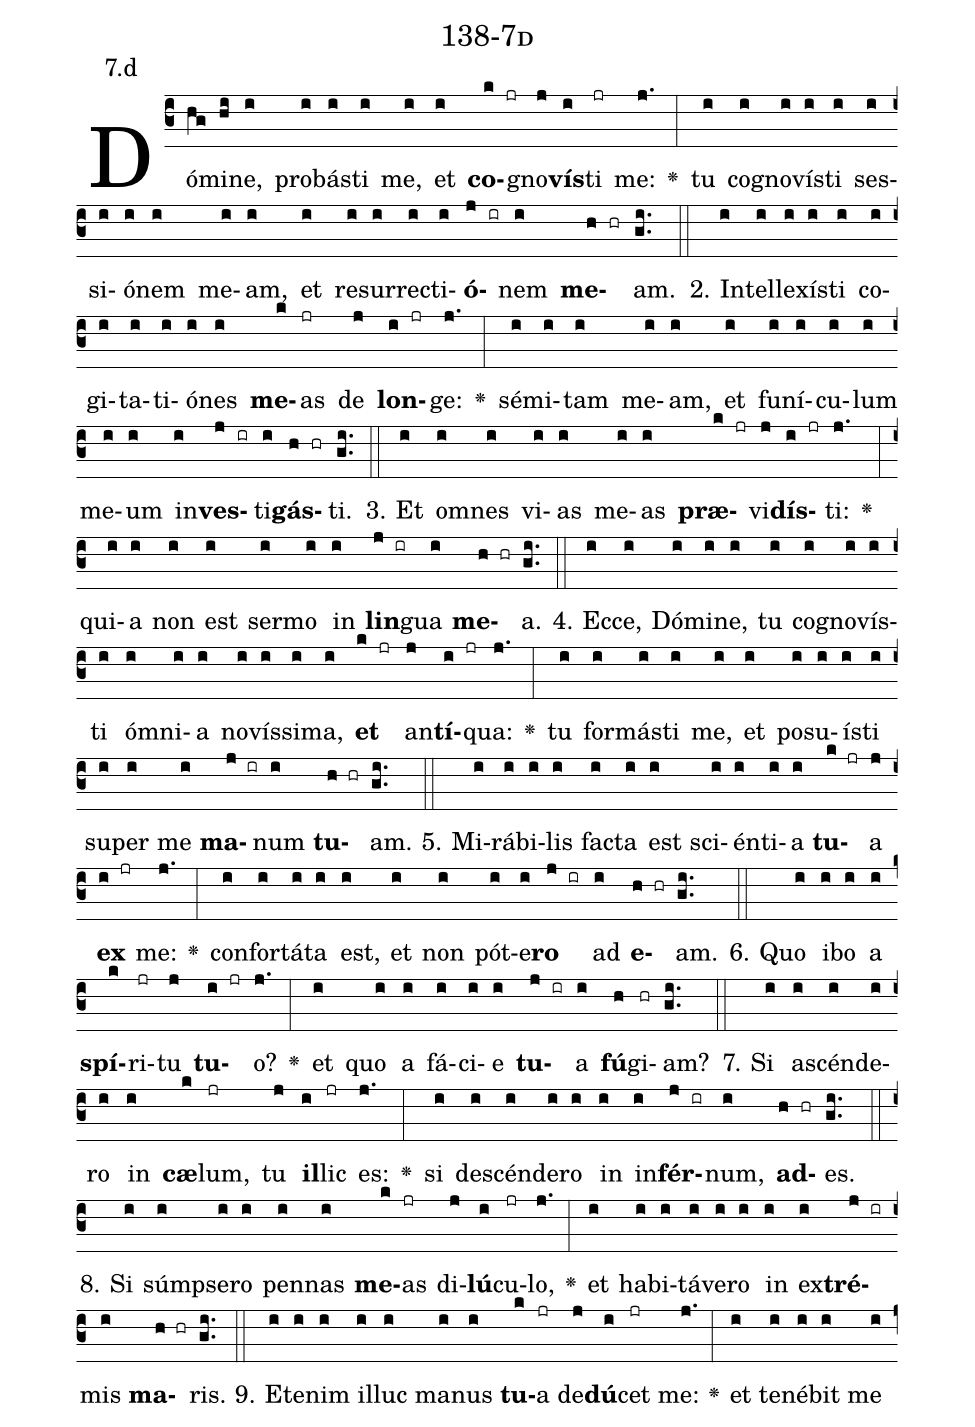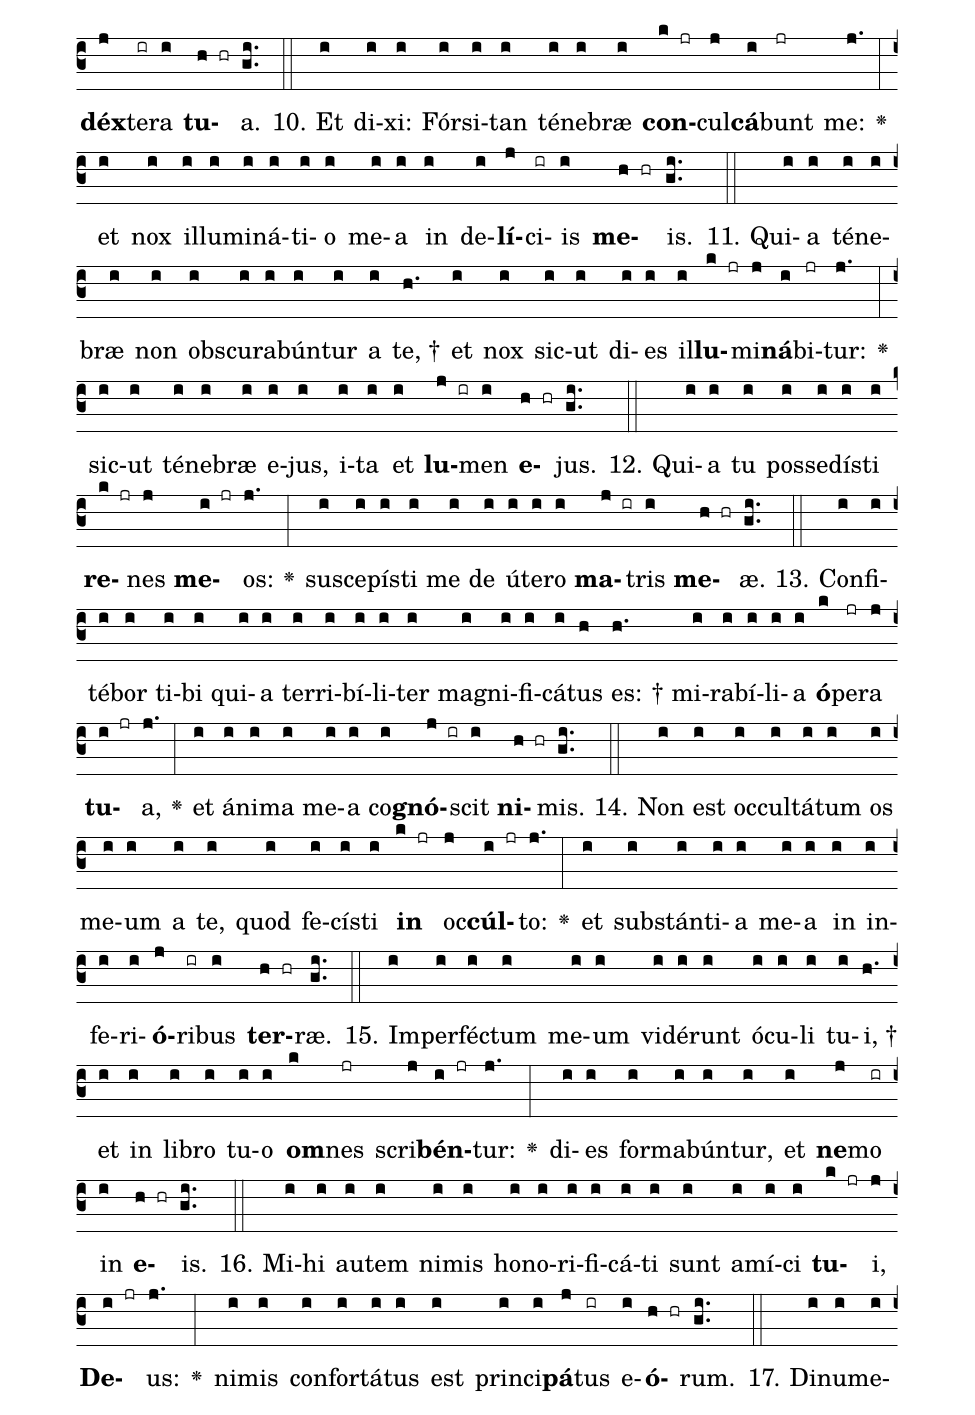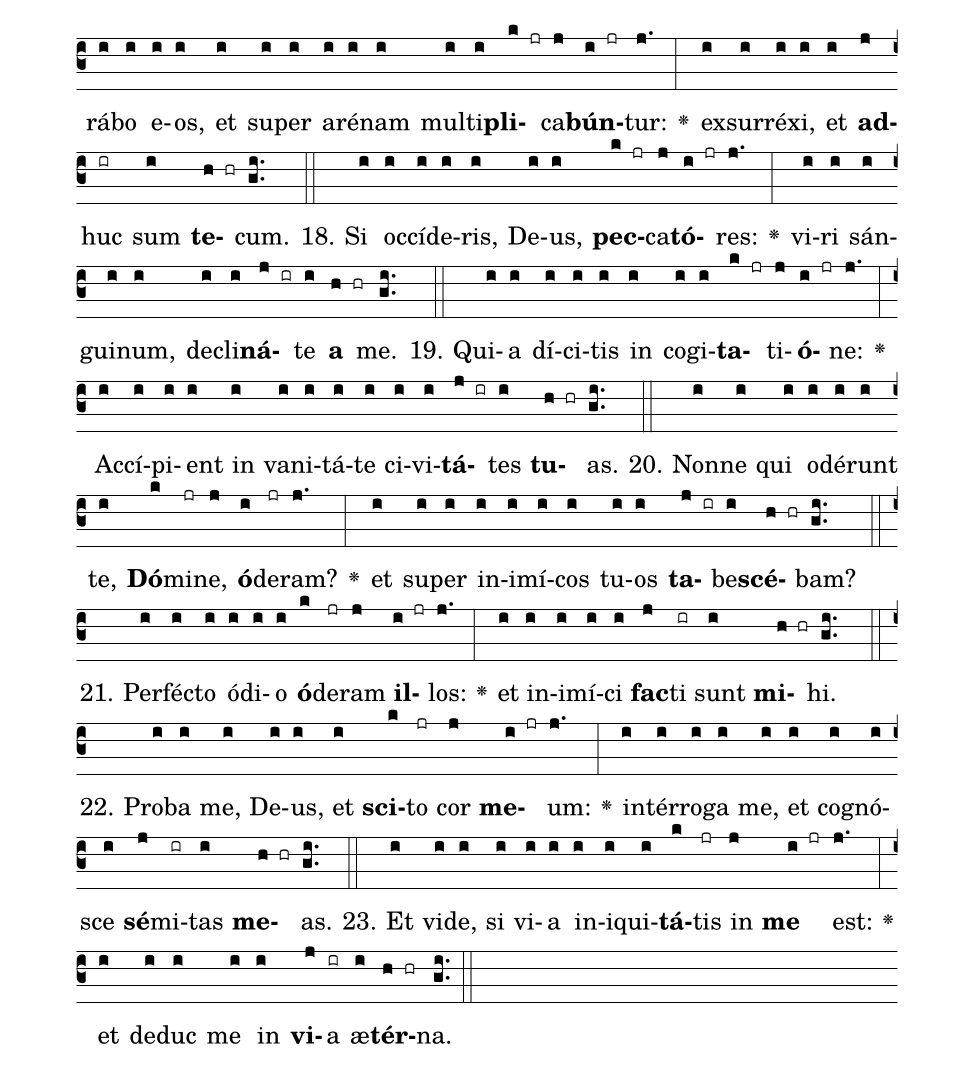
name: 138-7d;
annotation: 7.d;
%%
(c3)Dó(hg)mi(hi)ne,(i) pro(i)bás(i)ti(i) me,(i) et(i) <b>co</b>(k jr)gno(j)<b>vís</b>(i)ti(jr) me:(j.) <v>\greheightstar</v>(:) tu(i) co(i)gno(i)vís(i)ti(i) ses(i)si(i)ó(i)nem(i) me(i)am,(i) et(i) re(i)sur(i)rec(i)ti(i)<b>ó</b>(j ir)nem(i) <b>me</b>(h hr)am.(gi..) (::)
2. In(i)tel(i)le(i)xís(i)ti(i) co(i)gi(i)ta(i)ti(i)ó(i)nes(i) <b>me</b>(k)as(jr) de(j) <b>lon</b>(i jr)ge:(j.) <v>\greheightstar</v>(:) sé(i)mi(i)tam(i) me(i)am,(i) et(i) fu(i)ní(i)cu(i)lum(i) me(i)um(i) in(i)<b>ves</b>(j ir)ti(i)<b>gás</b>(h hr)ti.(gi..) (::)
3. Et(i) om(i)nes(i) vi(i)as(i) me(i)as(i) <b>præ</b>(k jr)vi(j)<b>dís</b>(i jr)ti:(j.) <v>\greheightstar</v>(:) qui(i)a(i) non(i) est(i) ser(i)mo(i) in(i) <b>lin</b>(j ir)gua(i) <b>me</b>(h hr)a.(gi..) (::)
4. Ec(i)ce,(i) Dó(i)mi(i)ne,(i) tu(i) co(i)gno(i)vís(i)ti(i) óm(i)ni(i)a(i) no(i)vís(i)si(i)ma,(i) <b>et</b>(k jr) an(j)<b>tí</b>(i jr)qua:(j.) <v>\greheightstar</v>(:) tu(i) for(i)más(i)ti(i) me,(i) et(i) po(i)su(i)ís(i)ti(i) su(i)per(i) me(i) <b>ma</b>(j ir)num(i) <b>tu</b>(h hr)am.(gi..) (::)
5. Mi(i)rá(i)bi(i)lis(i) fac(i)ta(i) est(i) sci(i)én(i)ti(i)a(i) <b>tu</b>(k jr)a(j) <b>ex</b>(i jr) me:(j.) <v>\greheightstar</v>(:) con(i)for(i)tá(i)ta(i) est,(i) et(i) non(i) pót(i)e(i)<b>ro</b>(j ir) ad(i) <b>e</b>(h hr)am.(gi..) (::)
6. Quo(i) i(i)bo(i) a(i) <b>spí</b>(k)ri(jr)tu(j) <b>tu</b>(i jr)o?(j.) <v>\greheightstar</v>(:) et(i) quo(i) a(i) fá(i)ci(i)e(i) <b>tu</b>(j ir)a(i) <b>fú</b>(h)gi(hr)am?(gi..) (::)
7. Si(i) a(i)scén(i)de(i)ro(i) in(i) <b>cæ</b>(k)lum,(jr) tu(j) <b>il</b>(i)lic(jr) es:(j.) <v>\greheightstar</v>(:) si(i) de(i)scén(i)de(i)ro(i) in(i) in(i)<b>fér</b>(j ir)num,(i) <b>ad</b>(h hr)es.(gi..) (::)
8. Si(i) súmp(i)se(i)ro(i) pen(i)nas(i) <b>me</b>(k)as(jr) di(j)<b>lú</b>(i)cu(jr)lo,(j.) <v>\greheightstar</v>(:) et(i) ha(i)bi(i)tá(i)ve(i)ro(i) in(i) ex(i)<b>tré</b>(j ir)mis(i) <b>ma</b>(h hr)ris.(gi..) (::)
9. Et(i)e(i)nim(i) il(i)luc(i) ma(i)nus(i) <b>tu</b>(k)a(jr) de(j)<b>dú</b>(i)cet(jr) me:(j.) <v>\greheightstar</v>(:) et(i) te(i)né(i)bit(i) me(i) <b>déx</b>(j)te(ir)ra(i) <b>tu</b>(h hr)a.(gi..) (::)
10. Et(i) di(i)xi:(i) Fór(i)si(i)tan(i) té(i)ne(i)bræ(i) <b>con</b>(k jr)cul(j)<b>cá</b>(i)bunt(jr) me:(j.) <v>\greheightstar</v>(:) et(i) nox(i) il(i)lu(i)mi(i)ná(i)ti(i)o(i) me(i)a(i) in(i) de(i)<b>lí</b>(j)ci(ir)is(i) <b>me</b>(h hr)is.(gi..) (::)
11. Qui(i)a(i) té(i)ne(i)bræ(i) non(i) obs(i)cu(i)ra(i)bún(i)tur(i) a(i) te, †(h.) et(i) nox(i) sic(i)ut(i) di(i)es(i) il(i)<b>lu</b>(k jr)mi(j)<b>ná</b>(i)bi(jr)tur:(j.) <v>\greheightstar</v>(:) sic(i)ut(i) té(i)ne(i)bræ(i) e(i)jus,(i) i(i)ta(i) et(i) <b>lu</b>(j ir)men(i) <b>e</b>(h hr)jus.(gi..) (::)
12. Qui(i)a(i) tu(i) pos(i)se(i)dís(i)ti(i) <b>re</b>(k jr)nes(j) <b>me</b>(i jr)os:(j.) <v>\greheightstar</v>(:) su(i)sce(i)pís(i)ti(i) me(i) de(i) ú(i)te(i)ro(i) <b>ma</b>(j ir)tris(i) <b>me</b>(h hr)æ.(gi..) (::)
13. Con(i)fi(i)té(i)bor(i) ti(i)bi(i) qui(i)a(i) ter(i)ri(i)bí(i)li(i)ter(i) ma(i)gni(i)fi(i)cá(i)tus(h) es: †(h.) mi(i)ra(i)bí(i)li(i)a(i) <b>ó</b>(k)pe(jr)ra(j) <b>tu</b>(i jr)a,(j.) <v>\greheightstar</v>(:) et(i) á(i)ni(i)ma(i) me(i)a(i) co(i)<b>gnó</b>(j ir)scit(i) <b>ni</b>(h hr)mis.(gi..) (::)
14. Non(i) est(i) oc(i)cul(i)tá(i)tum(i) os(i) me(i)um(i) a(i) te,(i) quod(i) fe(i)cís(i)ti(i) <b>in</b>(k jr) oc(j)<b>cúl</b>(i jr)to:(j.) <v>\greheightstar</v>(:) et(i) sub(i)stán(i)ti(i)a(i) me(i)a(i) in(i) in(i)fe(i)ri(i)<b>ó</b>(j)ri(ir)bus(i) <b>ter</b>(h hr)ræ.(gi..) (::)
15. Im(i)per(i)féc(i)tum(i) me(i)um(i) vi(i)dé(i)runt(i) ó(i)cu(i)li(i) tu(i)i, †(h.) et(i) in(i) li(i)bro(i) tu(i)o(i) <b>om</b>(k)nes(jr) scri(j)<b>bén</b>(i jr)tur:(j.) <v>\greheightstar</v>(:) di(i)es(i) for(i)ma(i)bún(i)tur,(i) et(i) <b>ne</b>(j)mo(ir) in(i) <b>e</b>(h hr)is.(gi..) (::)
16. Mi(i)hi(i) au(i)tem(i) ni(i)mis(i) ho(i)no(i)ri(i)fi(i)cá(i)ti(i) sunt(i) a(i)mí(i)ci(i) <b>tu</b>(k jr)i,(j) <b>De</b>(i jr)us:(j.) <v>\greheightstar</v>(:) ni(i)mis(i) con(i)for(i)tá(i)tus(i) est(i) prin(i)ci(i)<b>pá</b>(j)tus(ir) e(i)<b>ó</b>(h hr)rum.(gi..) (::)
17. Di(i)nu(i)me(i)rá(i)bo(i) e(i)os,(i) et(i) su(i)per(i) a(i)ré(i)nam(i) mul(i)ti(i)<b>pli</b>(k jr)ca(j)<b>bún</b>(i jr)tur:(j.) <v>\greheightstar</v>(:) ex(i)sur(i)ré(i)xi,(i) et(i) <b>ad</b>(j)huc(ir) sum(i) <b>te</b>(h hr)cum.(gi..) (::)
18. Si(i) oc(i)cí(i)de(i)ris,(i) De(i)us,(i) <b>pec</b>(k jr)ca(j)<b>tó</b>(i jr)res:(j.) <v>\greheightstar</v>(:) vi(i)ri(i) sán(i)gui(i)num,(i) de(i)cli(i)<b>ná</b>(j ir)te(i) <b>a</b>(h hr) me.(gi..) (::)
19. Qui(i)a(i) dí(i)ci(i)tis(i) in(i) co(i)gi(i)<b>ta</b>(k jr)ti(j)<b>ó</b>(i jr)ne:(j.) <v>\greheightstar</v>(:) Ac(i)cí(i)pi(i)ent(i) in(i) va(i)ni(i)tá(i)te(i) ci(i)vi(i)<b>tá</b>(j ir)tes(i) <b>tu</b>(h hr)as.(gi..) (::)
20. Non(i)ne(i) qui(i) o(i)dé(i)runt(i) te,(i) <b>Dó</b>(k)mi(jr)ne,(j) <b>ó</b>(i)de(jr)ram?(j.) <v>\greheightstar</v>(:) et(i) su(i)per(i) in(i)i(i)mí(i)cos(i) tu(i)os(i) <b>ta</b>(j ir)be(i)<b>scé</b>(h hr)bam?(gi..) (::)
21. Per(i)féc(i)to(i) ó(i)di(i)o(i) <b>ó</b>(k)de(jr)ram(j) <b>il</b>(i jr)los:(j.) <v>\greheightstar</v>(:) et(i) in(i)i(i)mí(i)ci(i) <b>fac</b>(j)ti(ir) sunt(i) <b>mi</b>(h hr)hi.(gi..) (::)
22. Pro(i)ba(i) me,(i) De(i)us,(i) et(i) <b>sci</b>(k)to(jr) cor(j) <b>me</b>(i jr)um:(j.) <v>\greheightstar</v>(:) in(i)tér(i)ro(i)ga(i) me,(i) et(i) co(i)gnó(i)sce(i) <b>sé</b>(j)mi(ir)tas(i) <b>me</b>(h hr)as.(gi..) (::)
23. Et(i) vi(i)de,(i) si(i) vi(i)a(i) in(i)i(i)qui(i)<b>tá</b>(k)tis(jr) in(j) <b>me</b>(i jr) est:(j.) <v>\greheightstar</v>(:) et(i) de(i)duc(i) me(i) in(i) <b>vi</b>(j)a(ir) æ(i)<b>tér</b>(h hr)na.(gi..) (::)
